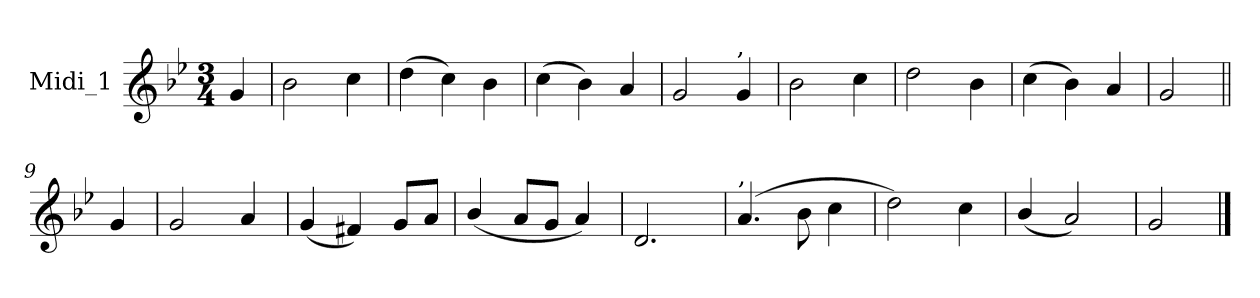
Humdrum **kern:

**kern
*part1
*staff1
*I"Midi_1
*clefG2
*k[b-e-]
*B-:
*M3/4
=
4g
=1
2b-
4cc
=2
(>4dd
4cc)
4b-
=3
(>4cc
4b-)
4a
=4
2g
!LO:TX:a:t=,
4g
=5
2b-
4cc
!!LO:LB:g=z
=6
2dd
4b-
=7
(>4cc
4b-)
4a
=8
2g
=9||
4g
=10
2g
4a
=11
(<4g
4f#X)
8gL
8aJ
!!LO:LB:g=z
=12
(<4b-/
8aL
8gJ
4a)
=13
2.d
=14
!LO:TX:a:t=,
(>4.a
8b-
4cc
=15
2dd)
4cc
=16
(<4b-/
2a)
=17
2g
==
*-
